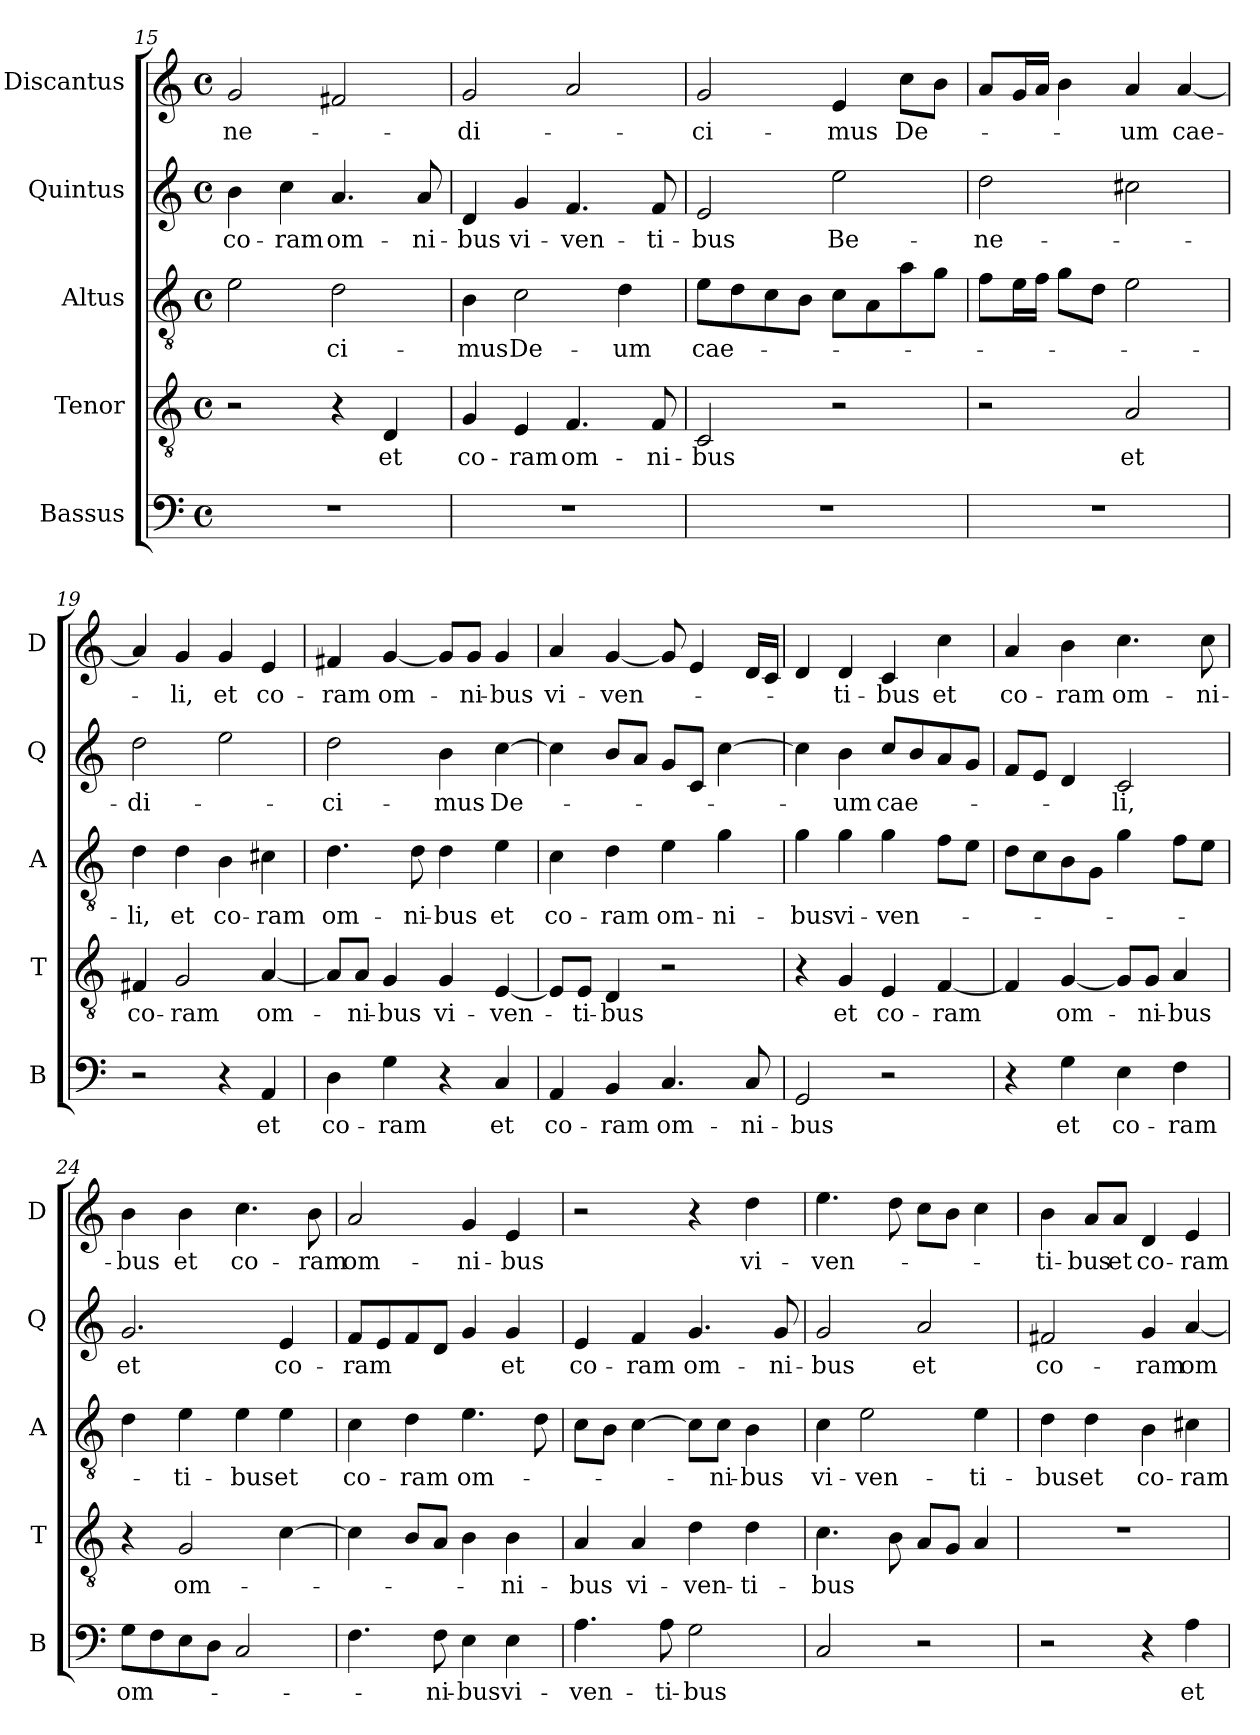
**kern	**text	**kern	**text	**kern	**text	**kern	**text	**kern	**text
*part5	*part5	*part4	*part4	*part3	*part3	*part2	*part2	*part1	*part1
*staff5	*staff5	*staff4	*staff4	*staff3	*staff3	*staff2	*staff2	*staff1	*staff1
*I"Bassus	*	*I"Tenor	*	*I"Altus	*	*I"Quintus	*	*I"Discantus	*
*I'B	*	*I'T	*	*I'A	*	*I'Q	*	*I'D	*
*clefF4	*	*clefGv2	*	*clefGv2	*	*clefG2	*	*clefG2	*
*k[]	*	*k[]	*	*k[]	*	*k[]	*	*k[]	*
*C:	*	*C:	*	*C:	*	*C:	*	*C:	*
*M4/4	*	*M4/4	*	*M4/4	*	*M4/4	*	*M4/4	*
*met(c)	*	*met(c)	*	*met(c)	*	*met(c)	*	*met(c)	*
=15	=15	=15	=15	=15	=15	=15	=15	=15	=15
!	!	!	!	!	!	!	!LO:LY:b	!	!LO:LY:b
1r	.	2r	.	2e\	.	4b\	co-	2g/	-ne-
!	!	!	!	!	!	!	!LO:LY:b	!	!
.	.	.	.	.	.	4cc\	-ram	.	.
!	!	!	!	!	!LO:LY:b	!	!LO:LY:b	!	!
.	.	4r	.	2d\	-ci-	4.a/	om-	2f#X/	.
!	!	!	!LO:LY:b	!	!	!	!	!	!
.	.	4D/	et	.	.	.	.	.	.
!	!	!	!	!	!	!	!LO:LY:b	!	!
.	.	.	.	.	.	8a/	-ni-	.	.
=16	=16	=16	=16	=16	=16	=16	=16	=16	=16
!	!	!	!LO:LY:b	!	!LO:LY:b	!	!LO:LY:b	!	!LO:LY:b
1r	.	4G/	co-	4B\	-mus	4d/	-bus	2g/	-di-
!	!	!	!LO:LY:b	!	!LO:LY:b	!	!LO:LY:b	!	!
.	.	4E/	-ram	2c\	De-	4g/	vi-	.	.
!	!	!	!LO:LY:b	!	!	!	!LO:LY:b	!	!
.	.	4.F/	om-	.	.	4.f/	-ven-	2a/	.
!	!	!	!	!	!LO:LY:b	!	!	!	!
.	.	.	.	4d\	-um	.	.	.	.
!	!	!	!LO:LY:b	!	!	!	!LO:LY:b	!	!
.	.	8F/	-ni-	.	.	8f/	-ti-	.	.
=17	=17	=17	=17	=17	=17	=17	=17	=17	=17
!	!	!	!LO:LY:b	!	!LO:LY:b	!	!LO:LY:b	!	!LO:LY:b
1r	.	2C/	-bus	8e\L	cae-	2e/	-bus	2g/	-ci-
.	.	.	.	8d\	.	.	.	.	.
.	.	.	.	8c\	.	.	.	.	.
.	.	.	.	8B\J	.	.	.	.	.
!	!	!	!	!	!	!	!LO:LY:b	!	!LO:LY:b
.	.	2r	.	8c\L	.	2ee\	Be-	4e/	-mus
.	.	.	.	8A\	.	.	.	.	.
!	!	!	!	!	!	!	!	!	!LO:LY:b
.	.	.	.	8a\	.	.	.	8cc\L	De-
.	.	.	.	8g\J	.	.	.	8b\J	.
!!LO:LB:g=z
=18	=18	=18	=18	=18	=18	=18	=18	=18	=18
!	!	!	!	!	!	!	!LO:LY:b	!	!
1r	.	2r	.	8f\L	.	2dd\	-ne-	8a/L	.
.	.	.	.	16e\L	.	.	.	16g/L	.
.	.	.	.	16f\JJ	.	.	.	16a/JJ	.
.	.	.	.	8g\L	.	.	.	4b\	.
.	.	.	.	8d\J	.	.	.	.	.
!	!	!	!LO:LY:b	!	!	!	!	!	!LO:LY:b
.	.	2A/	et	2e\	.	2cc#X\	.	4a/	-um
!	!	!	!	!	!	!	!	!	!LO:LY:b
.	.	.	.	.	.	.	.	[4a/	cae-
=19	=19	=19	=19	=19	=19	=19	=19	=19	=19
!	!	!	!LO:LY:b	!	!LO:LY:b	!	!LO:LY:b	!	!
2r	.	4F#X/	co-	4d\	-li,	2dd\	-di-	4a/]	.
!	!	!	!LO:LY:b	!	!LO:LY:b	!	!	!	!LO:LY:b
.	.	2G/	-ram	4d\	et	.	.	4g/	-li,
!	!	!	!	!	!LO:LY:b	!	!	!	!LO:LY:b
4r	.	.	.	4B\	co-	2ee\	.	4g/	et
!	!LO:LY:b	!	!LO:LY:b	!	!LO:LY:b	!	!	!	!LO:LY:b
4AA/	et	[4A/	om-	4c#X\	-ram	.	.	4e/	co-
=20	=20	=20	=20	=20	=20	=20	=20	=20	=20
!	!LO:LY:b	!	!	!	!LO:LY:b	!	!LO:LY:b	!	!LO:LY:b
4D\	co-	8A/L]	.	4.d\	om-	2dd\	-ci-	4f#X/	-ram
!	!	!	!LO:LY:b	!	!	!	!	!	!
.	.	8A/J	-ni-	.	.	.	.	.	.
!	!LO:LY:b	!	!LO:LY:b	!	!	!	!	!	!LO:LY:b
4G\	-ram	4G/	-bus	.	.	.	.	[4g/	om-
!	!	!	!	!	!LO:LY:b	!	!	!	!
.	.	.	.	8d\	-ni-	.	.	.	.
!	!	!	!LO:LY:b	!	!LO:LY:b	!	!LO:LY:b	!	!
4r	.	4G/	vi-	4d\	-bus	4b\	-mus	8g/L]	.
!	!	!	!	!	!	!	!	!	!LO:LY:b
.	.	.	.	.	.	.	.	8g/J	-ni-
!	!LO:LY:b	!	!LO:LY:b	!	!LO:LY:b	!	!LO:LY:b	!	!LO:LY:b
4C/	et	[4E/	-ven-	4e\	et	[4cc\	De-	4g/	-bus
=21	=21	=21	=21	=21	=21	=21	=21	=21	=21
!	!LO:LY:b	!	!	!	!LO:LY:b	!	!	!	!LO:LY:b
4AA/	co-	8E/L]	.	4c\	co-	4cc\]	.	4a/	vi-
!	!	!	!LO:LY:b	!	!	!	!	!	!
.	.	8E/J	-ti-	.	.	.	.	.	.
!	!LO:LY:b	!	!LO:LY:b	!	!LO:LY:b	!	!	!	!LO:LY:b
4BB/	-ram	4D/	-bus	4d\	-ram	8b/L	.	[4g/	-ven-
.	.	.	.	.	.	8a/J	.	.	.
!	!LO:LY:b	!	!	!	!LO:LY:b	!	!	!	!
4.C/	om-	2r	.	4e\	om-	8g/L	.	8g/]	.
.	.	.	.	.	.	8c/J	.	4e/	.
!	!	!	!	!	!LO:LY:b	!	!	!	!
.	.	.	.	4g\	-ni-	[4cc\	.	.	.
!	!LO:LY:b	!	!	!	!	!	!	!	!
8C/	-ni-	.	.	.	.	.	.	16d/LL	.
.	.	.	.	.	.	.	.	16c/JJ	.
=22	=22	=22	=22	=22	=22	=22	=22	=22	=22
!	!LO:LY:b	!	!	!	!LO:LY:b	!	!	!	!
2GG/	-bus	4r	.	4g\	-bus	4cc\]	.	4d/	.
!	!	!	!LO:LY:b	!	!LO:LY:b	!	!LO:LY:b	!	!LO:LY:b
.	.	4G/	et	4g\	vi-	4b\	-um	4d/	-ti-
!	!	!	!LO:LY:b	!	!LO:LY:b	!	!LO:LY:b	!	!LO:LY:b
2r	.	4E/	co-	4g\	-ven-	8cc/L	cae-	4c/	-bus
.	.	.	.	.	.	8b/	.	.	.
!	!	!	!LO:LY:b	!	!	!	!	!	!LO:LY:b
.	.	[4F/	-ram	8f\L	.	8a/	.	4cc\	et
.	.	.	.	8e\J	.	8g/J	.	.	.
!!LO:PB:g=z
=23	=23	=23	=23	=23	=23	=23	=23	=23	=23
!	!	!	!	!	!	!	!	!	!LO:LY:b
4r	.	4F/]	.	8d\L	.	8f/L	.	4a/	co-
.	.	.	.	8c\	.	8e/J	.	.	.
!	!LO:LY:b	!	!LO:LY:b	!	!	!	!	!	!LO:LY:b
4G\	et	[4G/	om-	8B\	.	4d/	.	4b\	-ram
.	.	.	.	8G\J	.	.	.	.	.
!	!LO:LY:b	!	!	!	!	!	!LO:LY:b	!	!LO:LY:b
4E\	co-	8G/L]	.	4g\	.	2c/	-li,	4.cc\	om-
!	!	!	!LO:LY:b	!	!	!	!	!	!
.	.	8G/J	-ni-	.	.	.	.	.	.
!	!LO:LY:b	!	!LO:LY:b	!	!	!	!	!	!
4F\	-ram	4A/	-bus	8f\L	.	.	.	.	.
!	!	!	!	!	!	!	!	!	!LO:LY:b
.	.	.	.	8e\J	.	.	.	8cc\	-ni-
=24	=24	=24	=24	=24	=24	=24	=24	=24	=24
!	!LO:LY:b	!	!	!	!	!	!LO:LY:b	!	!LO:LY:b
8G\L	om-	4r	.	4d\	.	2.g/	et	4b\	-bus
8F\	.	.	.	.	.	.	.	.	.
!	!	!	!LO:LY:b	!	!LO:LY:b	!	!	!	!LO:LY:b
8E\	.	2G/	om-	4e\	-ti-	.	.	4b\	et
8D\J	.	.	.	.	.	.	.	.	.
!	!	!	!	!	!LO:LY:b	!	!	!	!LO:LY:b
2C/	.	.	.	4e\	-bus	.	.	4.cc\	co-
!	!	!	!	!	!LO:LY:b	!	!LO:LY:b	!	!
.	.	[4c\	.	4e\	et	4e/	co-	.	.
!	!	!	!	!	!	!	!	!	!LO:LY:b
.	.	.	.	.	.	.	.	8b\	-ram
=25	=25	=25	=25	=25	=25	=25	=25	=25	=25
!	!	!	!	!	!LO:LY:b	!	!LO:LY:b	!	!LO:LY:b
4.F\	.	4c\]	.	4c\	co-	8f/L	-ram	2a/	om-
.	.	.	.	.	.	8e/	.	.	.
!	!	!	!	!	!LO:LY:b	!	!	!	!
.	.	8B/L	.	4d\	-ram	8f/	.	.	.
!	!LO:LY:b	!	!	!	!	!	!	!	!
8F\	-ni-	8A/J	.	.	.	8d/J	.	.	.
!	!LO:LY:b	!	!	!	!LO:LY:b	!	!	!	!LO:LY:b
4E\	-bus	4B\	.	4.e\	om-	4g/	.	4g/	-ni-
!	!LO:LY:b	!	!LO:LY:b	!	!	!	!LO:LY:b	!	!LO:LY:b
4E\	vi-	4B\	-ni-	.	.	4g/	et	4e/	-bus
.	.	.	.	8d\	.	.	.	.	.
=26	=26	=26	=26	=26	=26	=26	=26	=26	=26
!	!LO:LY:b	!	!LO:LY:b	!	!	!	!LO:LY:b	!	!
4.A\	-ven-	4A/	-bus	8c\L	.	4e/	co-	2r	.
.	.	.	.	8B\J	.	.	.	.	.
!	!	!	!LO:LY:b	!	!	!	!LO:LY:b	!	!
.	.	4A/	vi-	[4c\	.	4f/	-ram	.	.
!	!LO:LY:b	!	!	!	!	!	!	!	!
8A\	-ti-	.	.	.	.	.	.	.	.
!	!LO:LY:b	!	!LO:LY:b	!	!	!	!LO:LY:b	!	!
2G\	-bus	4d\	-ven-	8c\L]	.	4.g/	om-	4r	.
!	!	!	!	!	!LO:LY:b	!	!	!	!
.	.	.	.	8c\J	-ni-	.	.	.	.
!	!	!	!LO:LY:b	!	!LO:LY:b	!	!	!	!LO:LY:b
.	.	4d\	-ti-	4B\	-bus	.	.	4dd\	vi-
!	!	!	!	!	!	!	!LO:LY:b	!	!
.	.	.	.	.	.	8g/	-ni-	.	.
=27	=27	=27	=27	=27	=27	=27	=27	=27	=27
!	!	!	!LO:LY:b	!	!LO:LY:b	!	!LO:LY:b	!	!LO:LY:b
2C/	.	4.c\	-bus	4c\	vi-	2g/	-bus	4.ee\	-ven-
!	!	!	!	!	!LO:LY:b	!	!	!	!
.	.	.	.	2e\	-ven-	.	.	.	.
.	.	8B\	.	.	.	.	.	8dd\	.
!	!	!	!	!	!	!	!LO:LY:b	!	!
2r	.	8A/L	.	.	.	2a/	et	8cc\L	.
.	.	8G/J	.	.	.	.	.	8b\J	.
!	!	!	!	!	!LO:LY:b	!	!	!	!
.	.	4A/	.	4e\	-ti-	.	.	4cc\	.
!!LO:LB:g=z
=28	=28	=28	=28	=28	=28	=28	=28	=28	=28
!	!	!	!	!	!LO:LY:b	!	!LO:LY:b	!	!LO:LY:b
2r	.	1r	.	4d\	-bus	2f#X/	co-	4b\	-ti-
!	!	!	!	!	!LO:LY:b	!	!	!	!LO:LY:b
.	.	.	.	4d\	et	.	.	8a/L	-bus
!	!	!	!	!	!	!	!	!	!LO:LY:b
.	.	.	.	.	.	.	.	8a/J	et
!	!	!	!	!	!LO:LY:b	!	!LO:LY:b	!	!LO:LY:b
4r	.	.	.	4B\	co-	4g/	-ram	4d/	co-
!	!LO:LY:b	!	!	!	!LO:LY:b	!	!LO:LY:b	!	!LO:LY:b
4A\	et	.	.	4c#X\	-ram	[4a/	om-	4e/	-ram
=	=	=	=	=	=	=	=	=	=
*-	*-	*-	*-	*-	*-	*-	*-	*-	*-
